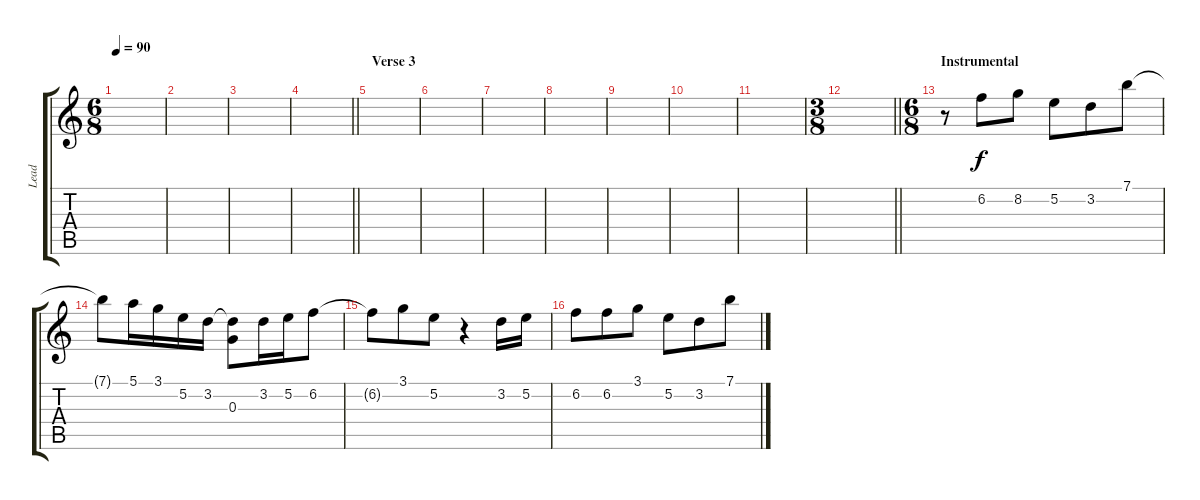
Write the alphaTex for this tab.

\track ("Lead" "Lead") {instrument distortionguitar}
\staff {score tabs}
\tuning (E4 B3 G3 D3 A2 E2) {hide}
\ts (6 8)
\tempo 90
\clef g2
\ks c
|
|
|
\barLineRight lightlight
|
\section ("" "Verse 3")
|
|
|
|
|
|
|
\ts (3 8)
\barLineRight lightlight
|
\ts (6 8)
\section ("" "Instrumental")
r.8 6.2.8 8.2.8 5.2.8 3.2.8 7.1.8 |
7.1{t}.8 5.1.16 3.1.16 5.2.16 3.2.16 (3.2{t} 0.3).8 3.2.16 5.2.16 6.2.8 |
6.2{t}.8 3.1.8 5.2.8 r.4 3.2.16 5.2.16 |
6.2.8 6.2.8 3.1.8 5.2.8 3.2.8 7.1.8
